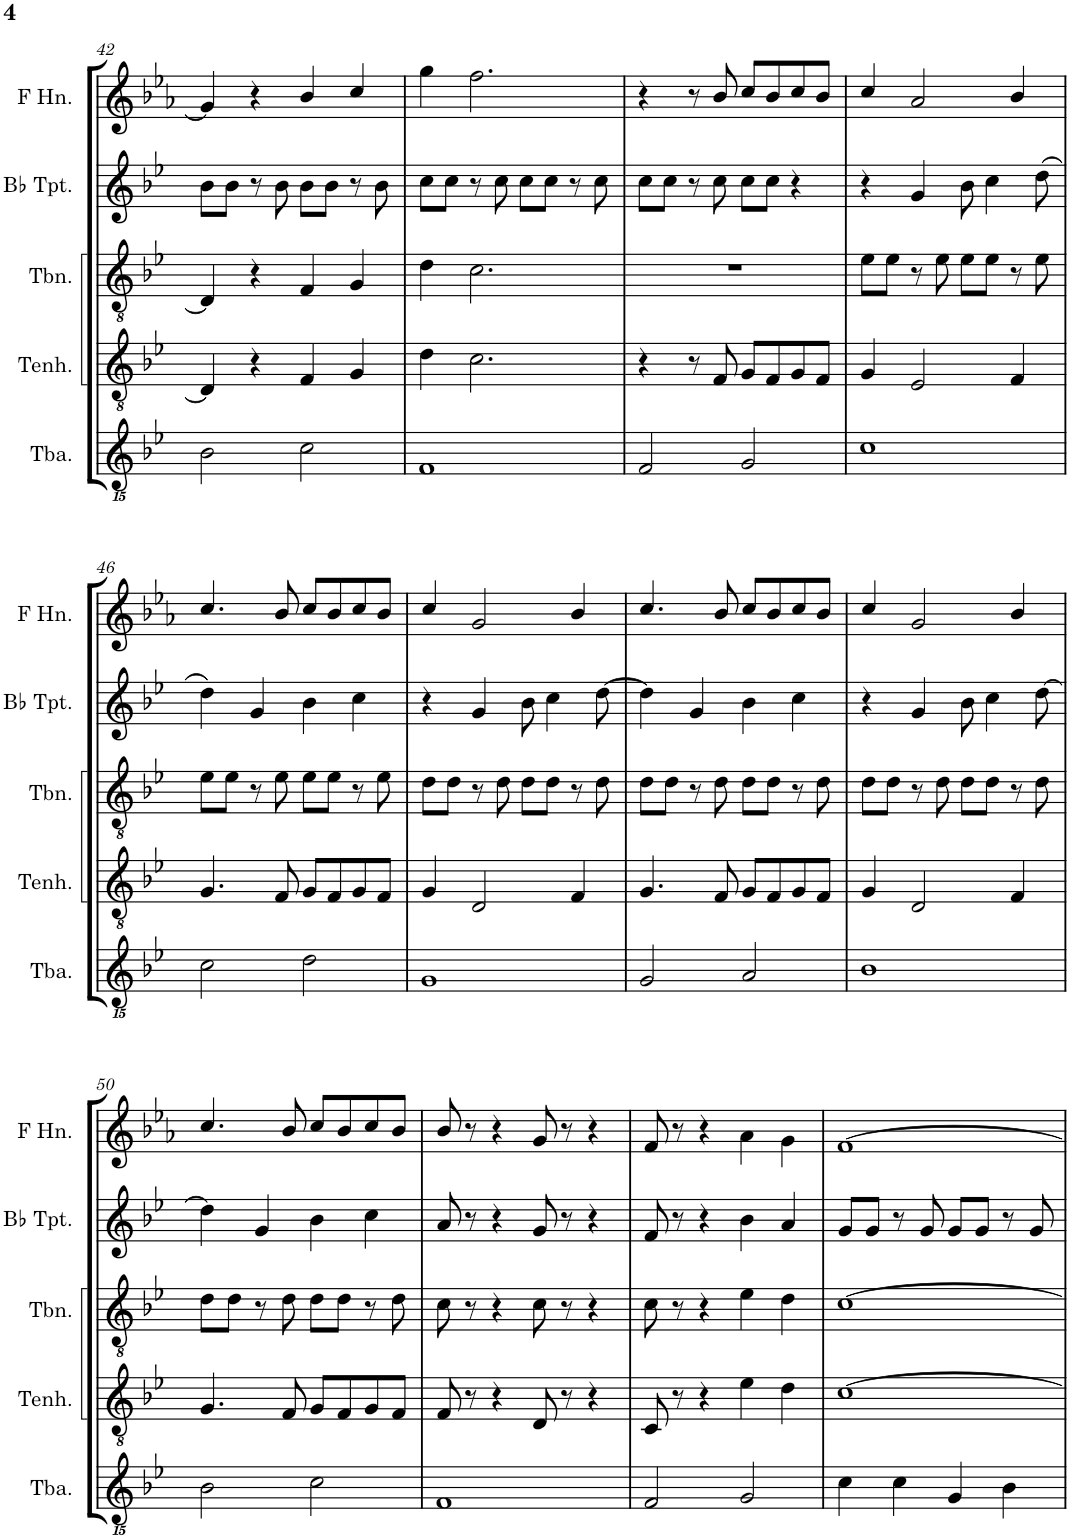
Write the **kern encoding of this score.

**kern	**kern	**kern	**kern	**kern
*part5	*part4	*part3	*part2	*part1
*staff5	*staff4	*staff3	*staff2	*staff1
*I"Tuba	*I"Tenorhorn	*I"Trombone	*I"Bb Trumpet	*I"Horn in F
*I'Tba.	*I'Tenh.	*I'Tbn.	*I'Bb Tpt.	*
!!LO:PB:g=z
*clefGvv2	*clefGv2	*clefGv2	*clefG2	*clefG2
*Trd1c2	*Trd1c2	*Trd1c2	*Trd1c2	*Trd4c7
*k[b-e-]	*k[b-e-]	*k[b-e-]	*k[b-e-]	*k[b-e-a-]
*M4/4	*M4/4	*M4/4	*M4/4	*M4/4
=42	=42	=42	=42	=42
2BB-\	4D/]	4D/]	8b-\L	4g/]
.	.	.	8b-\J	.
.	4r	4r	8r	4r
.	.	.	8b-\	.
2C\	4F/	4F/	8b-\L	4b-/
.	.	.	8b-\J	.
.	4G/	4G/	8r	4cc/
.	.	.	8b-\	.
=43	=43	=43	=43	=43
1FF	4d\	4d\	8cc\L	4gg\
.	.	.	8cc\J	.
.	2.c\	2.c\	8r	2.ff\
.	.	.	8cc\	.
.	.	.	8cc\L	.
.	.	.	8cc\J	.
.	.	.	8r	.
.	.	.	8cc\	.
=44	=44	=44	=44	=44
2FF/	4r	1r	8cc\L	4r
.	.	.	8cc\J	.
.	8r	.	8r	8r
.	8F/	.	8cc\	8b-/
2GG/	8G/L	.	8cc\L	8cc/L
.	8F/	.	8cc\J	8b-/
.	8G/	.	4r	8cc/
.	8F/J	.	.	8b-/J
=45	=45	=45	=45	=45
1C	4G/	8e-\L	4r	4cc/
.	.	8e-\J	.	.
.	2E-/	8r	4g/	2a-/
.	.	8e-\	.	.
.	.	8e-\L	8b-\	.
.	.	8e-\J	4cc\	.
.	4F/	8r	.	4b-/
.	.	8e-\	(>8dd\	.
!!LO:LB:g=z
=46	=46	=46	=46	=46
2C\	4.G/	8e-\L	4dd\)	4.cc/
.	.	8e-\J	.	.
.	.	8r	4g/	.
.	8F/	8e-\	.	8b-/
2D\	8G/L	8e-\L	4b-\	8cc/L
.	8F/	8e-\J	.	8b-/
.	8G/	8r	4cc\	8cc/
.	8F/J	8e-\	.	8b-/J
=47	=47	=47	=47	=47
1GG	4G/	8d\L	4r	4cc/
.	.	8d\J	.	.
.	2D/	8r	4g/	2g/
.	.	8d\	.	.
.	.	8d\L	8b-\	.
.	.	8d\J	4cc\	.
.	4F/	8r	.	4b-/
.	.	8d\	[>8dd\	.
=48	=48	=48	=48	=48
2GG/	4.G/	8d\L	4dd\]	4.cc/
.	.	8d\J	.	.
.	.	8r	4g/	.
.	8F/	8d\	.	8b-/
2AA/	8G/L	8d\L	4b-\	8cc/L
.	8F/	8d\J	.	8b-/
.	8G/	8r	4cc\	8cc/
.	8F/J	8d\	.	8b-/J
=49	=49	=49	=49	=49
1BB-	4G/	8d\L	4r	4cc/
.	.	8d\J	.	.
.	2D/	8r	4g/	2g/
.	.	8d\	.	.
.	.	8d\L	8b-\	.
.	.	8d\J	4cc\	.
.	4F/	8r	.	4b-/
.	.	8d\	[>8dd\	.
!!LO:LB:g=z
=50	=50	=50	=50	=50
2BB-\	4.G/	8d\L	4dd\]	4.cc/
.	.	8d\J	.	.
.	.	8r	4g/	.
.	8F/	8d\	.	8b-/
2C\	8G/L	8d\L	4b-\	8cc/L
.	8F/	8d\J	.	8b-/
.	8G/	8r	4cc\	8cc/
.	8F/J	8d\	.	8b-/J
=51	=51	=51	=51	=51
1FF	8F/	8c\	8a/	8b-/
.	8r	8r	8r	8r
.	4r	4r	4r	4r
.	8D/	8c\	8g/	8g/
.	8r	8r	8r	8r
.	4r	4r	4r	4r
=52	=52	=52	=52	=52
2FF/	8C/	8c\	8f/	8f/
.	8r	8r	8r	8r
.	4r	4r	4r	4r
2GG/	4e-\	4e-\	4b-\	4a-\
.	4d\	4d\	4a/	4g\
=53	=53	=53	=53	=53
4C\	[>1c	[1c	8g/L	[>1f
.	.	.	8g/J	.
4C\	.	.	8r	.
.	.	.	8g/	.
4GG/	.	.	8g/L	.
.	.	.	8g/J	.
4BB-\	.	.	8r	.
.	.	.	8g/	.
=	=	=	=	=
*-	*-	*-	*-	*-
